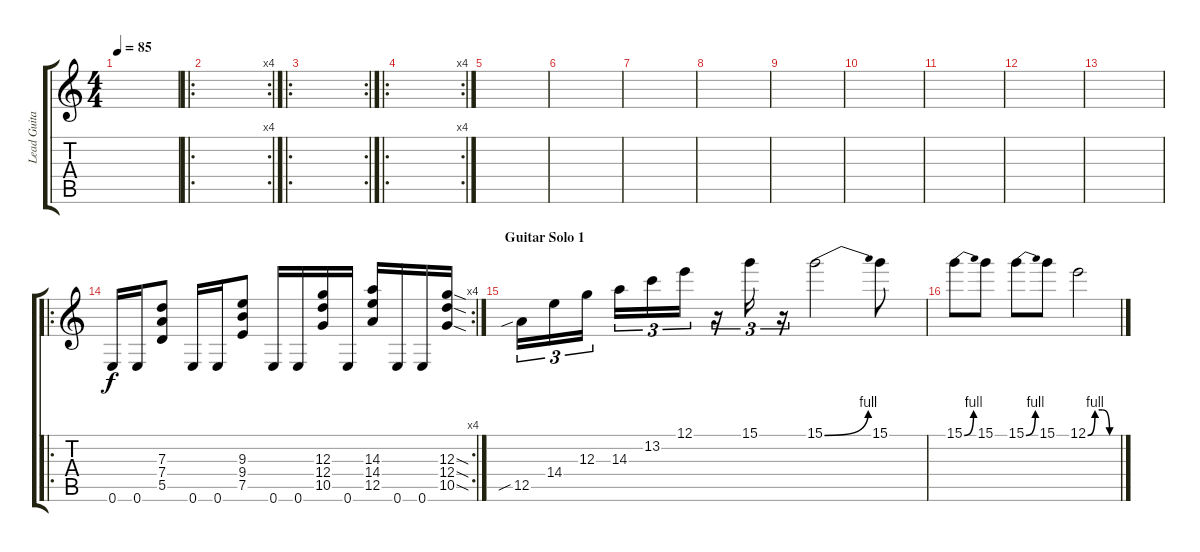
\track ("Lead Guitar" "Lead Guita") {instrument overdrivenguitar}
\staff {score tabs}
\tuning (E4 B3 G3 D3 A2 E2) {hide}
\ts (4 4)
\tempo 85
\clef g2
\ks c
|
\ro
\rc 4
|
\ro
\rc 2
|
\ro
\rc 4
|
|
|
|
|
|
|
|
|
|
\ro
\rc 4
0.6.16 0.6.16 (7.3 7.4 5.5).8 0.6.16 0.6.16 (9.3 9.4 7.5).8 0.6.16 0.6.16 (12.3 12.4 10.5).16 0.6.16 (14.3 14.4 12.5).16 0.6.16 0.6.16 (12.3{sod} 12.4{sod} 10.5{sod}).16 |
\section ("" "Guitar Solo 1")
12.5{sib}.16{tu (3 2)} 14.4.16{tu (3 2)} 12.3.16{tu (3 2)} 14.3.16{tu (3 2)} 13.2.16{tu (3 2)} 12.1.16{tu (3 2)} r.16{tu (3 2)} 15.1.16{tu (3 2)} r.16{tu (3 2)} 15.1{be (bend 0 0 60 4)}.2 15.1.8 |
15.1{be (bend 0 0 60 4)}.8 15.1.8 15.1{be (bend 0 0 60 4)}.8 15.1.8 12.1{be (custom 0 0 15 4 30 4 45 0 60 0)}.2
